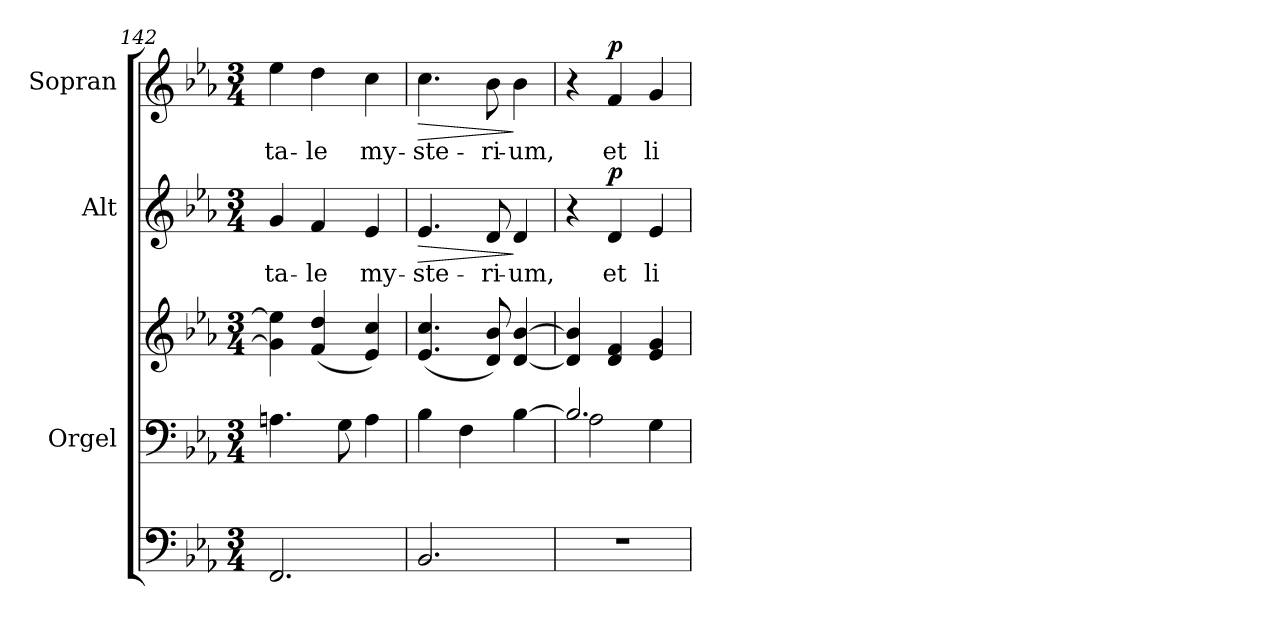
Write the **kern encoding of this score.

**kern	**kern	**kern	**kern	**text	**dynam	**kern	**text	**dynam
*part4	*part3	*part3	*part2	*part2	*part2	*part1	*part1	*part1
*staff5	*staff4	*staff3	*staff2	*staff2	*staff2	*staff1	*staff1	*staff1
*	*I"Orgel	*	*I"Alt	*	*	*I"Sopran	*	*
*	*I'Org.	*	*I'A.	*	*	*I'S.	*	*
*clefF4	*clefF4	*clefG2	*clefG2	*	*	*clefG2	*	*
*k[b-e-a-]	*k[b-e-a-]	*k[b-e-a-]	*k[b-e-a-]	*	*	*k[b-e-a-]	*	*
*E-:	*E-:	*E-:	*E-:	*	*	*E-:	*	*
*M3/4	*M3/4	*M3/4	*M3/4	*	*	*M3/4	*	*
=142	=142	=142	=142	=142	=142	=142	=142	=142
!	!	!	!	!LO:LY:b	!	!	!LO:LY:b	!
2.FF/	4.An\	4g\] 4ee-\]	4g/	-ta-	.	4ee-\	-ta-	.
!	!	!	!	!LO:LY:b	!	!	!LO:LY:b	!
.	.	(4f/ 4dd/	4f/	-le	.	4dd\	-le	.
.	8G\	.	.	.	.	.	.	.
!	!	!	!	!LO:LY:b	!	!	!LO:LY:b	!
.	4A\	4e-/ 4cc/)	4e-/	my-	.	4cc\	my-	.
=143	=143	=143	=143	=143	=143	=143	=143	=143
!	!	!	!	!LO:LY:b	!LO:HP:b	!	!LO:LY:b	!LO:HP:b
2.BB-/	4B-\	(4.e-/ 4.cc/	4.e-/	-ste-	>	4.cc\	-ste-	>
.	4F\	.	.	.	.	.	.	.
!	!	!	!	!LO:LY:b	!	!	!LO:LY:b	!
.	.	8d/ 8b-/)	8d/	-ri-	.	8b-\	-ri-	.
!	!	!	!	!LO:LY:b	!	!	!LO:LY:b	!
.	[4B-\	[4d/ [4b-/	4d/	-um,	]	4b-\	-um,	]
=144	=144	=144	=144	=144	=144	=144	=144	=144
*	*^	*	*	*	*	*	*	*
2.r	2.B-/]	2A-\	4d/] 4b-/]	4r	.	.	4r	.	.
!	!	!	!	!	!LO:LY:b	!LO:DY:a	!	!LO:LY:b	!LO:DY:a
.	.	.	4d/ 4f/	4d/	et	p	4f/	et	p
!	!	!	!	!	!LO:LY:b	!	!	!LO:LY:b	!
.	.	4G\	4e-/ 4g/	4e-/	li-	.	4g/	li-	.
*	*v	*v	*	*	*	*	*	*	*
=	=	=	=	=	=	=	=	=
*-	*-	*-	*-	*-	*-	*-	*-	*-
